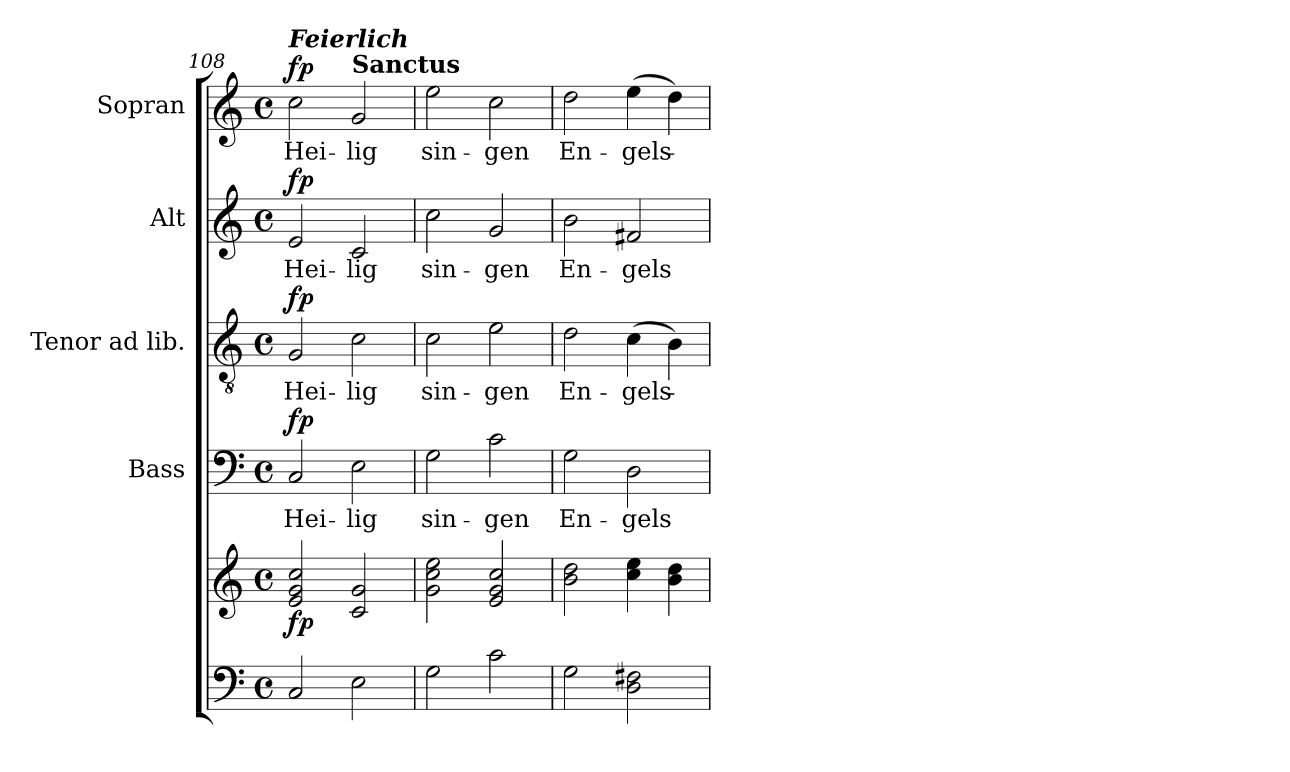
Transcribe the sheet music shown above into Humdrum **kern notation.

**kern	**kern	**dynam	**kern	**text	**dynam	**kern	**text	**dynam	**kern	**text	**dynam	**kern	**text	**dynam
*part5	*part5	*part5	*part4	*part4	*part4	*part3	*part3	*part3	*part2	*part2	*part2	*part1	*part1	*part1
*staff6	*staff5	*staff5/6	*staff4	*staff4	*staff4	*staff3	*staff3	*staff3	*staff2	*staff2	*staff2	*staff1	*staff1	*staff1
*	*	*	*I"Bass	*	*	*I"Tenor ad lib.	*	*	*I"Alt	*	*	*I"Sopran	*	*
*	*	*	*I'B.	*	*	*I'T.	*	*	*I'A.	*	*	*I'S.	*	*
!!LO:LB:g=z
*clefF4	*clefG2	*	*clefF4	*	*	*clefGv2	*	*	*clefG2	*	*	*clefG2	*	*
*k[]	*k[]	*	*k[]	*	*	*k[]	*	*	*k[]	*	*	*k[]	*	*
*C:	*C:	*	*C:	*	*	*C:	*	*	*C:	*	*	*C:	*	*
*M4/4	*M4/4	*	*M4/4	*	*	*M4/4	*	*	*M4/4	*	*	*M4/4	*	*
*met(c)	*met(c)	*	*met(c)	*	*	*met(c)	*	*	*met(c)	*	*	*met(c)	*	*
=108	=108	=108	=108	=108	=108	=108	=108	=108	=108	=108	=108	=108	=108	=108
!	!	!	!	!	!	!	!	!	!	!	!	!LO:TX:a:Bi:t=Feierlich	!	!
!	!	!LO:DY:b	!	!LO:LY:b	!LO:DY:a	!	!LO:LY:b	!LO:DY:a	!	!LO:LY:b	!LO:DY:a	!	!LO:LY:b	!LO:DY:a
2C/	2e/ 2g/ 2cc/	fp	2C/	Hei-	fp	2G/	Hei-	fp	2e/	Hei-	fp	2cc\	Hei-	fp
!	!	!	!	!	!	!	!	!	!	!	!	!LO:TX:a:B:t=Sanctus	!	!
!	!	!	!	!LO:LY:b	!	!	!LO:LY:b	!	!	!LO:LY:b	!	!	!LO:LY:b	!
2E\	2c/ 2g/	.	2E\	-lig	.	2c\	-lig	.	2c/	-lig	.	2g/	-lig	.
=109	=109	=109	=109	=109	=109	=109	=109	=109	=109	=109	=109	=109	=109	=109
!	!	!	!	!LO:LY:b	!	!	!LO:LY:b	!	!	!LO:LY:b	!	!	!LO:LY:b	!
2G\	2g\ 2cc\ 2ee\	.	2G\	sin-	.	2c\	sin-	.	2cc\	sin-	.	2ee\	sin-	.
!	!	!	!	!LO:LY:b	!	!	!LO:LY:b	!	!	!LO:LY:b	!	!	!LO:LY:b	!
2c\	2e/ 2g/ 2cc/	.	2c\	-gen	.	2e\	-gen	.	2g/	-gen	.	2cc\	-gen	.
=110	=110	=110	=110	=110	=110	=110	=110	=110	=110	=110	=110	=110	=110	=110
!	!	!	!	!LO:LY:b	!	!	!LO:LY:b	!	!	!LO:LY:b	!	!	!LO:LY:b	!
2G\	2b\ 2dd\	.	2G\	En-	.	2d\	En-	.	2b\	En-	.	2dd\	En-	.
!	!	!	!	!LO:LY:b	!	!	!LO:LY:b	!	!	!LO:LY:b	!	!	!LO:LY:b	!
2D\ 2F#X\	4cc\ 4ee\	.	2D\	-gels-	.	(>4c\	-gels-	.	2f#X/	-gels-	.	(>4ee\	-gels-	.
.	4b\ 4dd\	.	.	.	.	4B\)	.	.	.	.	.	4dd\)	.	.
=	=	=	=	=	=	=	=	=	=	=	=	=	=	=
*-	*-	*-	*-	*-	*-	*-	*-	*-	*-	*-	*-	*-	*-	*-
